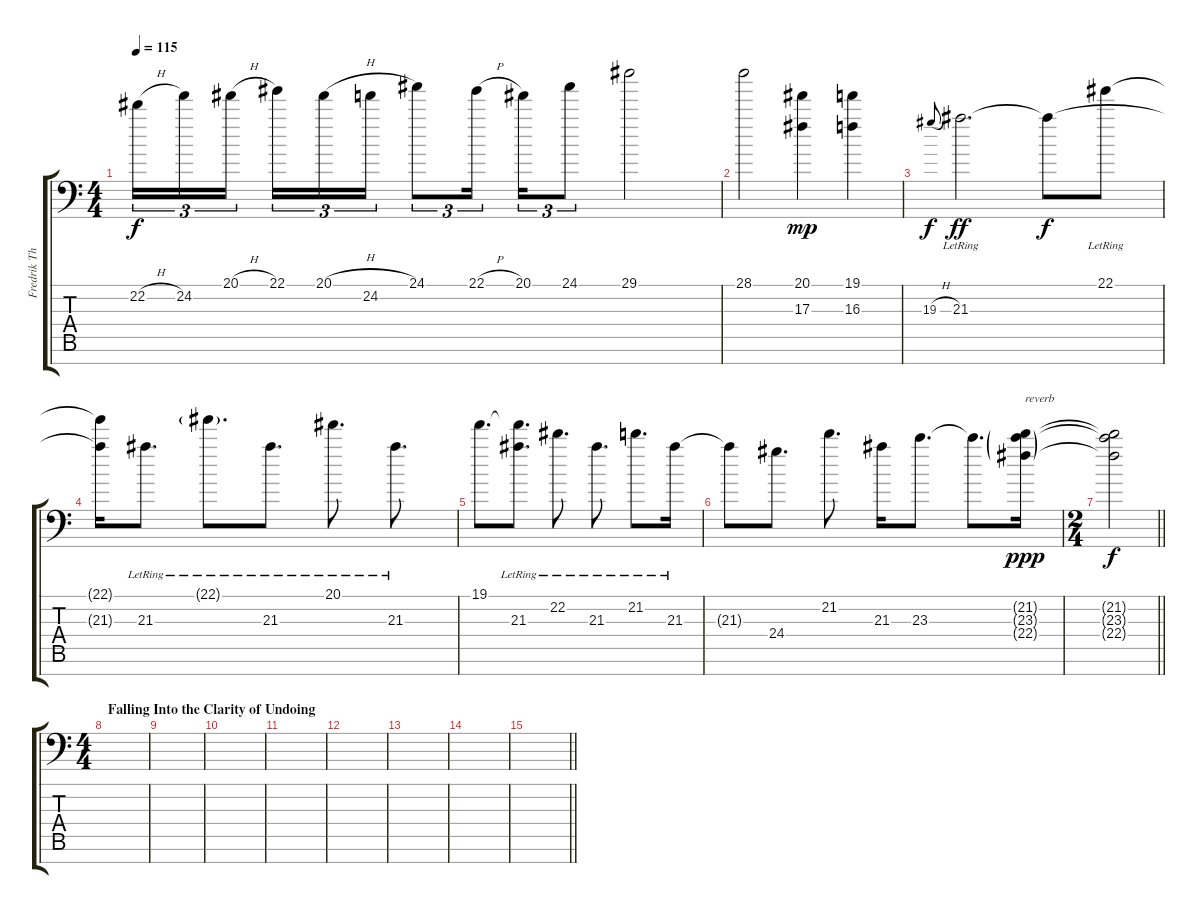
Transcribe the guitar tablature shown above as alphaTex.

\track ("Fredrik Thodendal (Solo/Atmospheric)" "Fredrik Th") {instrument overdrivenguitar}
\staff {score tabs}
\tuning (Bb3 F3 Db3 Ab2 Eb2 Bb1 F1) {hide}
\ts (4 4)
\tempo 115
\clef f4
\ks c
22.2{h}.16{tu (3 2) dy f} 24.2.16{tu (3 2)} 20.1{h}.16{tu (3 2) beam splitsecondary} 22.1.16{tu (3 2)} 20.1{h}.16{tu (3 2)} 24.2.16{tu (3 2)} 24.1.8{tu (3 2)} 22.1{h}.16{tu (3 2) beam splitsecondary} 20.1.16{tu (3 2)} 24.1.8{tu (3 2)} 29.1.2 |
28.1.2 (20.1 17.3).4{dy mp} (19.1 16.3).4 |
19.3{h}.8{gr onbeat dy f} 21.3{lr}.2{d dy ff} 21.3{t}.8{dy f} 22.1{lr}.8 |
(22.1{t} 21.3{t}).16 21.3{lr}.8{d} 22.1{g lr}.8{d} 21.3{lr}.8{d} 20.1{lr}.8{d} 21.3{lr}.8{d} |
19.1.8{d} (19.1{t} 21.3{lr}).8{d} 22.2{lr}.8{d} 21.3{lr}.8{d} 21.2{lr}.8{d} 21.3{lr}.16 |
21.3{t}.8 24.4.8{d} 21.2.8{d} 21.3.16 23.3.8{d} 23.3{t}.8{d} (21.2{g} 23.3{g} 22.4{g}).16{txt "reverb" dy ppp} |
\ts (2 4)
\barLineRight lightlight
(21.2{t} 23.3{t} 22.4{t}).2{dy f volume 5} |
\ts (4 4)
\section ("" "Falling Into the Clarity of Undoing")
|
|
|
|
|
|
|
\barLineRight lightlight
